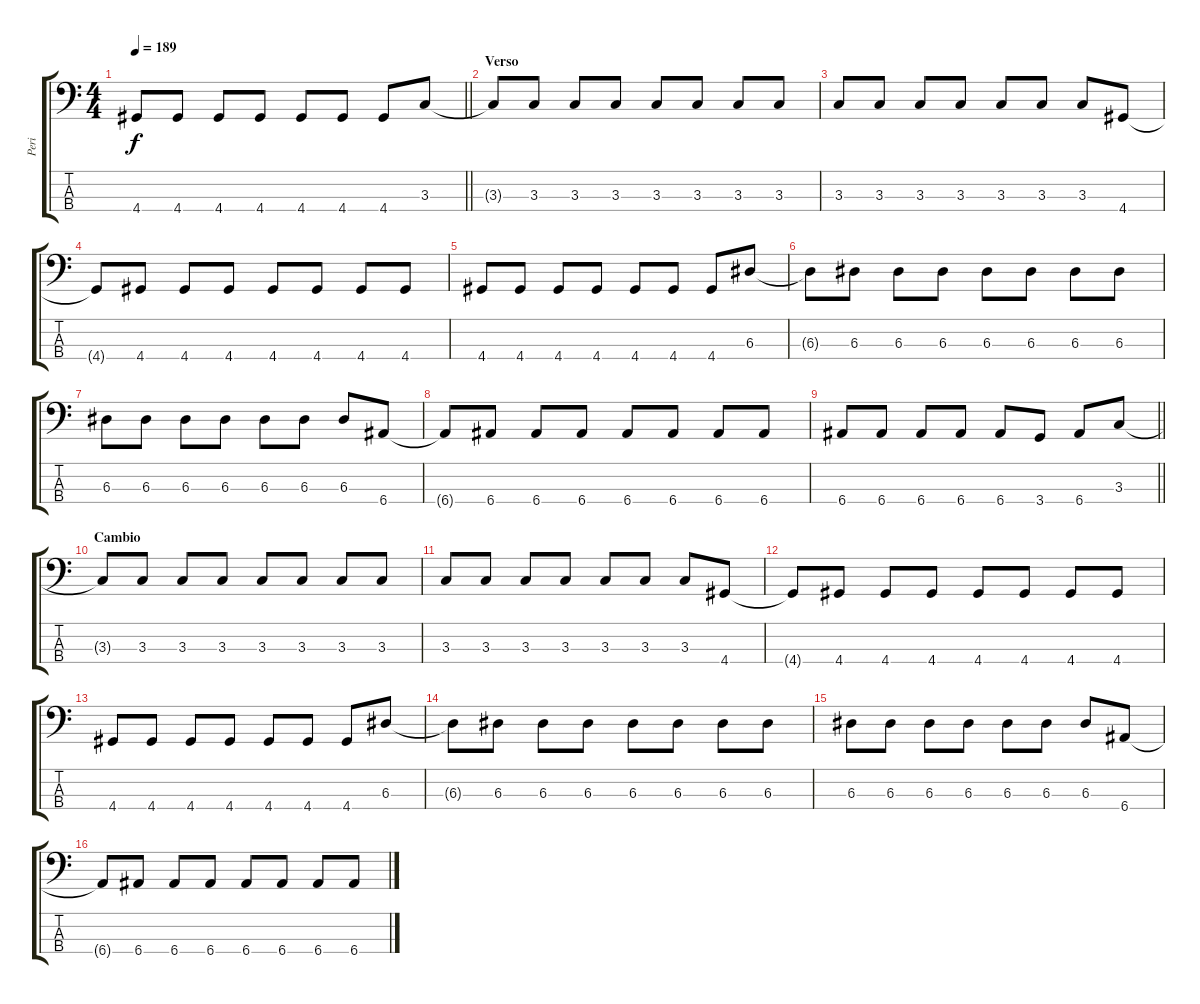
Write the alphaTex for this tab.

\track ("Peri" "Peri") {instrument electricbassfinger}
\staff {score tabs}
\tuning (G2 D2 A1 E1) {hide}
\ts (4 4)
\tempo 189
\clef f4
\barLineRight lightlight
\ks c
4.4.8{dy f} 4.4.8 4.4.8 4.4.8 4.4.8 4.4.8 4.4.8 3.3.8 |
\section ("" "Verso")
3.3{t}.8 3.3.8 3.3.8 3.3.8 3.3.8 3.3.8 3.3.8 3.3.8 |
3.3.8 3.3.8 3.3.8 3.3.8 3.3.8 3.3.8 3.3.8 4.4.8 |
4.4{t}.8 4.4.8 4.4.8 4.4.8 4.4.8 4.4.8 4.4.8 4.4.8 |
4.4.8 4.4.8 4.4.8 4.4.8 4.4.8 4.4.8 4.4.8 6.3.8 |
6.3{t}.8 6.3.8 6.3.8 6.3.8 6.3.8 6.3.8 6.3.8 6.3.8 |
6.3.8 6.3.8 6.3.8 6.3.8 6.3.8 6.3.8 6.3.8 6.4.8 |
6.4{t}.8 6.4.8 6.4.8 6.4.8 6.4.8 6.4.8 6.4.8 6.4.8 |
\barLineRight lightlight
6.4.8 6.4.8 6.4.8 6.4.8 6.4.8 3.4.8 6.4.8 3.3.8 |
\section ("" "Cambio")
3.3{t}.8 3.3.8 3.3.8 3.3.8 3.3.8 3.3.8 3.3.8 3.3.8 |
3.3.8 3.3.8 3.3.8 3.3.8 3.3.8 3.3.8 3.3.8 4.4.8 |
4.4{t}.8 4.4.8 4.4.8 4.4.8 4.4.8 4.4.8 4.4.8 4.4.8 |
4.4.8 4.4.8 4.4.8 4.4.8 4.4.8 4.4.8 4.4.8 6.3.8 |
6.3{t}.8 6.3.8 6.3.8 6.3.8 6.3.8 6.3.8 6.3.8 6.3.8 |
6.3.8 6.3.8 6.3.8 6.3.8 6.3.8 6.3.8 6.3.8 6.4.8 |
6.4{t}.8 6.4.8 6.4.8 6.4.8 6.4.8 6.4.8 6.4.8 6.4.8
